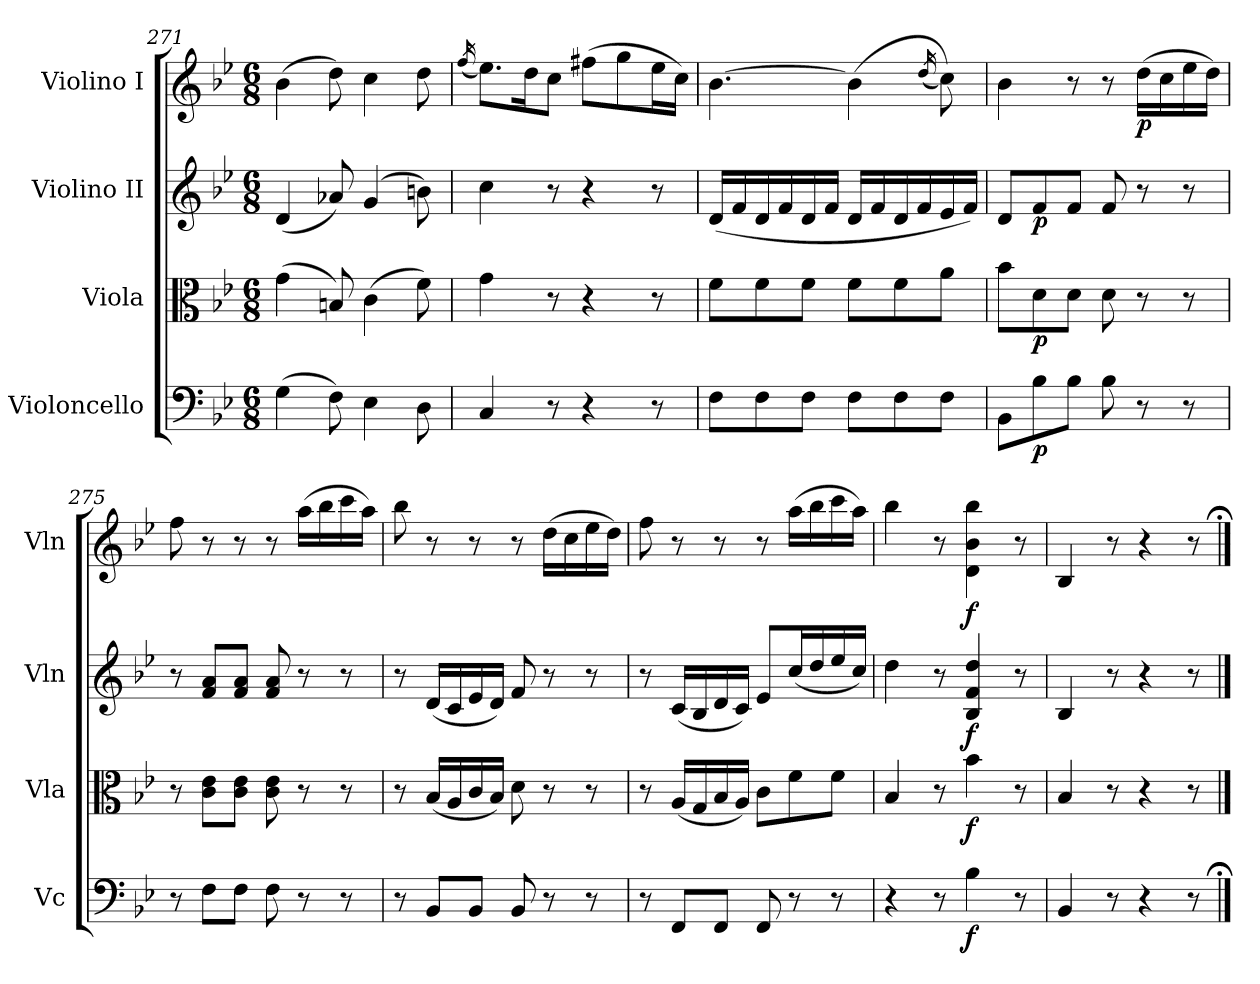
**kern	**dynam	**kern	**dynam	**kern	**dynam	**kern	**dynam
*part4	*part4	*part3	*part3	*part2	*part2	*part1	*part1
*staff4	*staff4	*staff3	*staff3	*staff2	*staff2	*staff1	*staff1
*I"Violoncello	*	*I"Viola	*	*I"Violino II	*	*I"Violino I	*
*I'Vc	*	*I'Vla	*	*I'Vln	*	*I'Vln	*
*clefF4	*	*clefC3	*	*clefG2	*	*clefG2	*
*k[b-e-]	*	*k[b-e-]	*	*k[b-e-]	*	*k[b-e-]	*
*B-:	*	*B-:	*	*B-:	*	*B-:	*
*M6/8	*	*M6/8	*	*M6/8	*	*M6/8	*
=271	=271	=271	=271	=271	=271	=271	=271
(4G	.	(4g	.	(4d	.	(4b-	.
8F)	.	8Bn)	.	8a-X)	.	8dd)	.
4E-	.	(4c	.	(4g	.	4cc	.
8D	.	8f)	.	8bn)	.	8dd	.
=272	=272	=272	=272	=272	=272	=272	=272
.	.	.	.	.	.	(<16qff/	.
4C	.	4g	.	4cc	.	8.ee-L)	.
.	.	.	.	.	.	16ddk	.
8r	.	8r	.	8r	.	8ccJ	.
4r	.	4r	.	4r	.	(8ff#XL	.
.	.	.	.	.	.	8gg	.
8r	.	8r	.	8r	.	16ee-L	.
.	.	.	.	.	.	16ccJJ)	.
=273	=273	=273	=273	=273	=273	=273	=273
8FL	.	8fL	.	(16dLL	.	[4.b-	.
.	.	.	.	16f	.	.	.
8F	.	8f	.	16d	.	.	.
.	.	.	.	16f	.	.	.
8FJ	.	8fJ	.	16d	.	.	.
.	.	.	.	16fJJ	.	.	.
8FL	.	8fL	.	16dLL	.	(4b-]	.
.	.	.	.	16f	.	.	.
8F	.	8f	.	16d	.	.	.
.	.	.	.	16f	.	.	.
.	.	.	.	.	.	(<16qdd/	.
8FJ	.	8aJ	.	16e-	.	8cc))	.
.	.	.	.	16fJJ)	.	.	.
!!LO:LB:g=z
=274	=274	=274	=274	=274	=274	=274	=274
8BB-L	.	8b-L	.	8dL	.	4b-	.
8B-	p	8d	p	8f	p	.	.
8B-J	.	8dJ	.	8fJ	.	8r	.
8B-	.	8d	.	8f	.	8r	.
8r	.	8r	.	8r	.	(16ddLL	p
.	.	.	.	.	.	16cc	.
8r	.	8r	.	8r	.	16ee-	.
.	.	.	.	.	.	16ddJJ)	.
=275	=275	=275	=275	=275	=275	=275	=275
8r	.	8r	.	8r	.	8ff	.
8FL	.	8e- 8cL	.	8a 8fL	.	8r	.
8FJ	.	8e- 8cJ	.	8a 8fJ	.	8r	.
8F	.	8e- 8c	.	8a 8f	.	8r	.
8r	.	8r	.	8r	.	(16aaLL	.
.	.	.	.	.	.	16bb-	.
8r	.	8r	.	8r	.	16ccc	.
.	.	.	.	.	.	16aaJJ)	.
=276	=276	=276	=276	=276	=276	=276	=276
8r	.	8r	.	8r	.	8bb-	.
8BB-L	.	(16B-LL	.	(16dLL	.	8r	.
.	.	16A	.	16c	.	.	.
8BB-J	.	16c	.	16e-	.	8r	.
.	.	16B-JJ)	.	16dJJ)	.	.	.
8BB-	.	8d	.	8f	.	8r	.
8r	.	8r	.	8r	.	(16ddLL	.
.	.	.	.	.	.	16cc	.
8r	.	8r	.	8r	.	16ee-	.
.	.	.	.	.	.	16ddJJ)	.
=277	=277	=277	=277	=277	=277	=277	=277
8r	.	8r	.	8r	.	8ff	.
8FFL	.	(16ALL	.	(16cLL	.	8r	.
.	.	16G	.	16B-	.	.	.
8FFJ	.	16B-	.	16d	.	8r	.
.	.	16AJJ)	.	16cJJ)	.	.	.
8FF	.	8cL	.	8e-/L	.	8r	.
8r	.	8f	.	(16cc/L	.	(16aaLL	.
.	.	.	.	16dd/	.	16bb-	.
8r	.	8fJ	.	16ee-/	.	16ccc	.
.	.	.	.	16cc/JJ)	.	16aaJJ)	.
=278	=278	=278	=278	=278	=278	=278	=278
4r	.	4B-	.	4dd	.	4bb-	.
8r	.	8r	.	8r	.	8r	.
4B-	f	4b-	f	4dd 4f 4B-	f	4bb- 4b- 4d	f
8r	.	8r	.	8r	.	8r	.
=279	=279	=279	=279	=279	=279	=279	=279
4BB-	.	4B-	.	4B-	.	4B-	.
8r	.	8r	.	8r	.	8r	.
4r	.	4r	.	4r	.	4r	.
8r	.	8r	.	8r	.	8r	.
==;	==;	==	==;	==	==;	==;	==;
*-	*-	*-	*-	*-	*-	*-	*-
